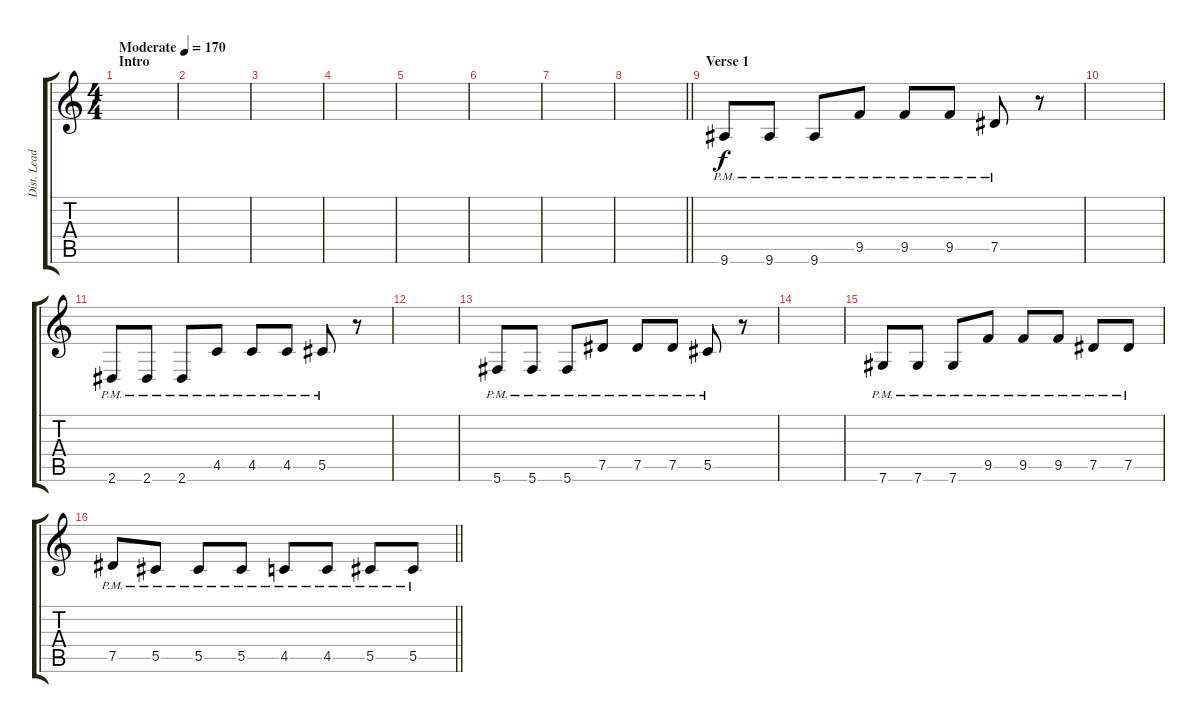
\track ("Dist. Lead Guitar" "Dist. Lead") {instrument distortionguitar}
\staff {score tabs}
\tuning (Eb4 Bb3 Gb3 Db3 Ab2 Db2) {hide}
\ts (4 4)
\section ("" "Intro")
\tempo (170 "Moderate")
\clef g2
\ks c
|
|
|
|
|
|
|
\barLineRight lightlight
|
\section ("" "Verse 1")
9.6{pm}.8 9.6{pm}.8 9.6{pm}.8 9.5{pm}.8 9.5{pm}.8 9.5{pm}.8 7.5{pm}.8 r.8 |
|
2.6{pm}.8 2.6{pm}.8 2.6{pm}.8 4.5{pm}.8 4.5{pm}.8 4.5{pm}.8 5.5{pm}.8 r.8 |
|
5.6{pm}.8 5.6{pm}.8 5.6{pm}.8 7.5{pm}.8 7.5{pm}.8 7.5{pm}.8 5.5{pm}.8 r.8 |
|
7.6{pm}.8 7.6{pm}.8 7.6{pm}.8 9.5{pm}.8 9.5{pm}.8 9.5{pm}.8 7.5{pm}.8 7.5{pm}.8 |
\barLineRight lightlight
7.5{pm}.8 5.5{pm}.8 5.5{pm}.8 5.5{pm}.8 4.5{pm}.8 4.5{pm}.8 5.5{pm}.8 5.5{pm}.8
